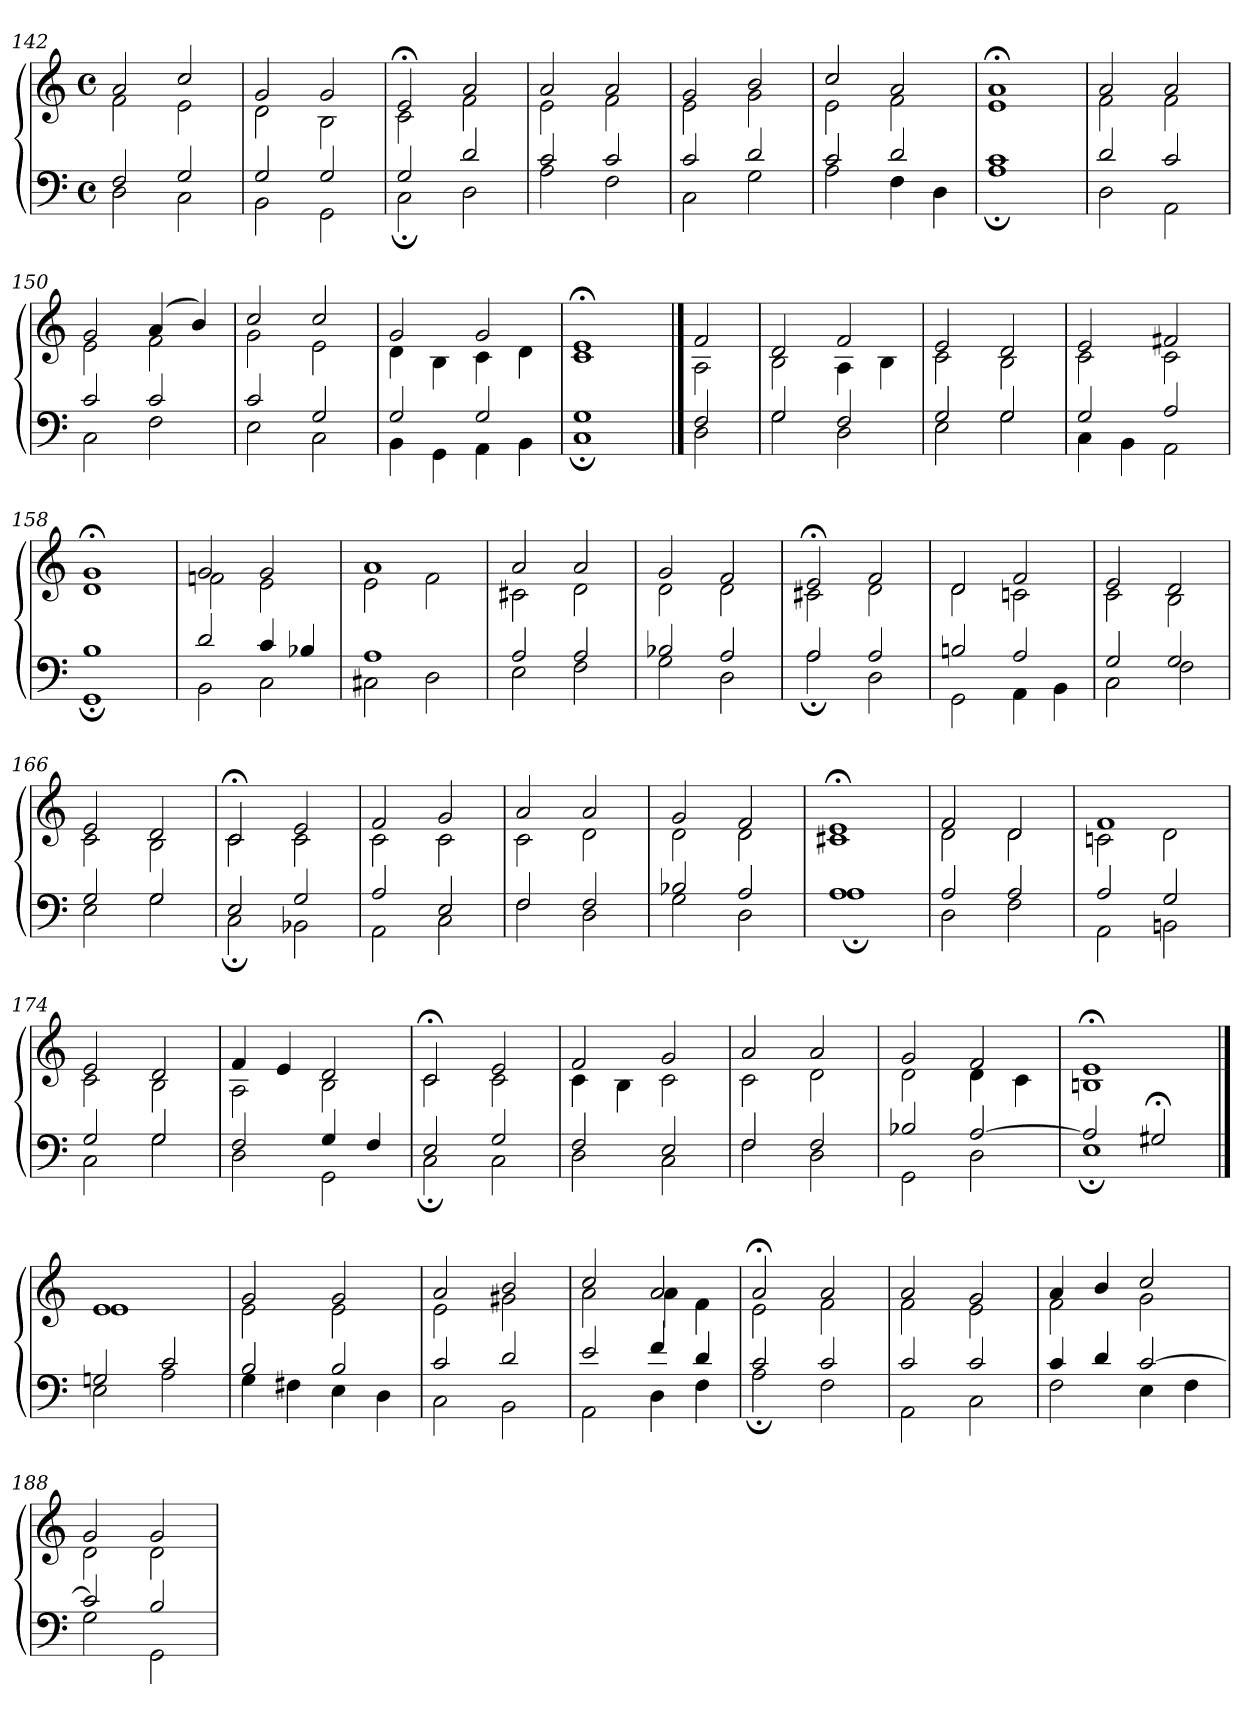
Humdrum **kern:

**kern	**kern
*part1	*part1
*staff2	*staff1
*clefF4	*clefG2
*M4/4	*M4/4
*met(c)	*met(c)
=142	=142
*^	*^
2F	2D	2a	2f
2G	2C	2cc	2e
=143	=143	=143	=143
2G	2BB	2g	2d
2G	2GG	2g	2B
!!LO:LB:g=z	!!
=144	=144	=144	=144
2G	2C;	2e;<	2c
2d	2D	2a	2f
=145	=145	=145	=145
2c	2A	2a	2e
2c	2F	2a	2f
=146	=146	=146	=146
2c	2C	2g	2e
2d	2G	2b	2g
=147	=147	=147	=147
2c	2A	2cc	2e
2d	4F	2a	2f
.	4D	.	.
=148	=148	=148	=148
1c	1A;	1a;<	1e
=149	=149	=149	=149
2d	2D	2a	2f
2c	2AA	2a	2f
=150	=150	=150	=150
2c	2C	2g	2e
2c	2F	(4a	2f
.	.	4b)	.
=151	=151	=151	=151
2c	2E	2cc	2g
2G	2C	2cc	2e
=152	=152	=152	=152
2G	4BB	2g	4d
.	4GG	.	4B
2G	4AA	2g	4c
.	4BB	.	4d
!!LO:PB:g=z	!!
=153	=153	=153	=153
1G	1C;	1e;<	1c
==154	==154	==154	==154
2F	2D	2f	2A
=155	=155	=155	=155
2G	2G	2d	2B
2F	2D	2f	4A
.	.	.	4B
=156	=156	=156	=156
2G	2E	2e	2c
2G	2G	2d	2B
=157	=157	=157	=157
2G	4C	2e	2c
.	4BB	.	.
2A	2AA	2f#X	2c
=158	=158	=158	=158
1B	1GG;	1g;<	1d
=159	=159	=159	=159
2d	2BB	2g	2fn
4c	2C	2g	2e
4B-X	.	.	.
=160	=160	=160	=160
1A	2C#X	1a	2e
.	2D	.	2f
=161	=161	=161	=161
2A	2E	2a	2c#X
2A	2F	2a	2d
!!LO:LB:g=z	!!
=162	=162	=162	=162
2B-X	2G	2g	2d
2A	2D	2f	2d
=163	=163	=163	=163
2A	2A;	2e;<	2c#X
2A	2D	2f	2d
=164	=164	=164	=164
2Bn	2GG	2d	2d
2A	4AA	2f	2cn
.	4BB	.	.
=165	=165	=165	=165
2G	2C	2e	2c
2G	2F	2d	2B
=166	=166	=166	=166
2G	2E	2e	2c
2G	2G	2d	2B
=167	=167	=167	=167
2E	2C;	2c;<	2c
2G	2BB-X	2e	2c
=168	=168	=168	=168
2A	2AA	2f	2c
2E	2C	2g	2c
=169	=169	=169	=169
2F	2F	2a	2c
2F	2D	2a	2d
=170	=170	=170	=170
2B-X	2G	2g	2d
2A	2D	2f	2d
!!LO:LB:g=z	!!
=171	=171	=171	=171
1A	1A;	1e;<	1c#X
=172	=172	=172	=172
2A	2D	2f	2d
2A	2F	2d	2d
=173	=173	=173	=173
2A	2AA	1f	2cn
2G	2BBn	.	2d
=174	=174	=174	=174
2G	2C	2e	2c
2G	2G	2d	2B
=175	=175	=175	=175
2F	2D	4f	2A
.	.	4e	.
4G	2GG	2d	2B
4F	.	.	.
=176	=176	=176	=176
2E	2C;	2c;<	2c
2G	2C	2e	2c
=177	=177	=177	=177
2F	2D	2f	4c
.	.	.	4B
2E	2C	2g	2c
=178	=178	=178	=178
2F	2F	2a	2c
2F	2D	2a	2d
=179	=179	=179	=179
2B-X	2GG	2g	2d
[2A	2D	2f	4d
.	.	.	4c
!!LO:LB:g=z	!!
=180	=180	=180	=180
2A]	1E;	1e;<	1Bn
2G#X;<	.	.	.
==181	==181	==181	==181
2Gn	2E	1e	1e
2c	2A	.	.
=182	=182	=182	=182
2B	4G	2g	2e
.	4F#X	.	.
2B	4E	2g	2e
.	4D	.	.
=183	=183	=183	=183
2c	2C	2a	2e
2d	2BB	2b	2g#X
=184	=184	=184	=184
2e	2AA	2cc	2a
4f	4D	2a	4a
4d	4F	.	4f
=185	=185	=185	=185
2c	2A;	2a;<	2e
2c	2F	2a	2f
=186	=186	=186	=186
2c	2AA	2a	2f
2c	2C	2g	2e
=187	=187	=187	=187
4c	2F	4a	2f
4d	.	4b	.
[2c	4E	2cc	2g
.	4F	.	.
=188	=188	=188	=188
2c]	2G	2g	2d
2B	2GG	2g	2d
*v	*v	*	*
*	*v	*v
=	=
*-	*-
